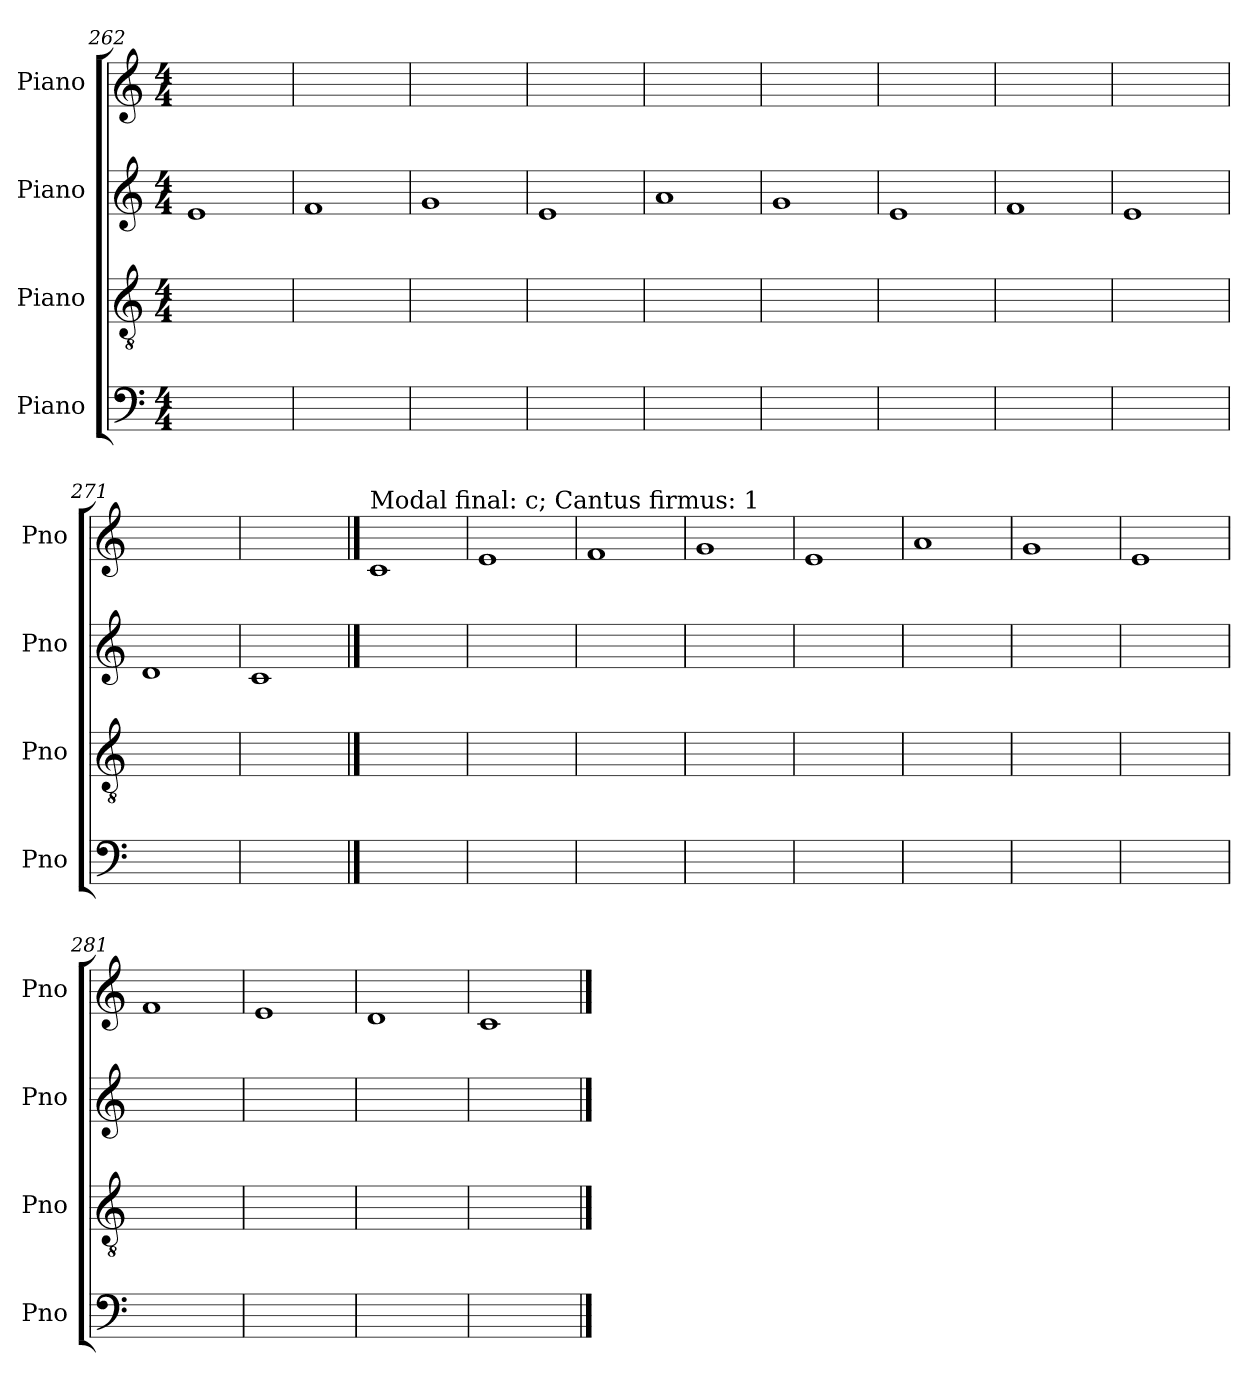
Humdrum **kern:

**kern	**kern	**kern	**kern
*part4	*part3	*part2	*part1
*staff4	*staff3	*staff2	*staff1
*I"Piano	*I"Piano	*I"Piano	*I"Piano
*I'Pno	*I'Pno	*I'Pno	*I'Pno
*clefF4	*clefGv2	*clefG2	*clefG2
*k[]	*k[]	*k[]	*k[]
*M4/4	*M4/4	*M4/4	*M4/4
=262	=262	=262	=262
1ryy	1ryy	1e	1ryy
=263	=263	=263	=263
1ryy	1ryy	1f	1ryy
=264	=264	=264	=264
1ryy	1ryy	1g	1ryy
=265	=265	=265	=265
1ryy	1ryy	1e	1ryy
=266	=266	=266	=266
1ryy	1ryy	1a	1ryy
=267	=267	=267	=267
1ryy	1ryy	1g	1ryy
=268	=268	=268	=268
1ryy	1ryy	1e	1ryy
=269	=269	=269	=269
1ryy	1ryy	1f	1ryy
=270	=270	=270	=270
1ryy	1ryy	1e	1ryy
=271	=271	=271	=271
1ryy	1ryy	1d	1ryy
=272	=272	=272	=272
1ryy	1ryy	1c	1ryy
!!LO:LB:g=z
==273	==273	==273	==273
!	!	!	!LO:TX:a:t=Modal final&colon; c; Cantus firmus&colon; 1
1ryy	1ryy	1ryy	1c
=274	=274	=274	=274
1ryy	1ryy	1ryy	1e
=275	=275	=275	=275
1ryy	1ryy	1ryy	1f
=276	=276	=276	=276
1ryy	1ryy	1ryy	1g
=277	=277	=277	=277
1ryy	1ryy	1ryy	1e
=278	=278	=278	=278
1ryy	1ryy	1ryy	1a
=279	=279	=279	=279
1ryy	1ryy	1ryy	1g
=280	=280	=280	=280
1ryy	1ryy	1ryy	1e
=281	=281	=281	=281
1ryy	1ryy	1ryy	1f
=282	=282	=282	=282
1ryy	1ryy	1ryy	1e
=283	=283	=283	=283
1ryy	1ryy	1ryy	1d
=284	=284	=284	=284
1ryy	1ryy	1ryy	1c
==	==	==	==
*-	*-	*-	*-
